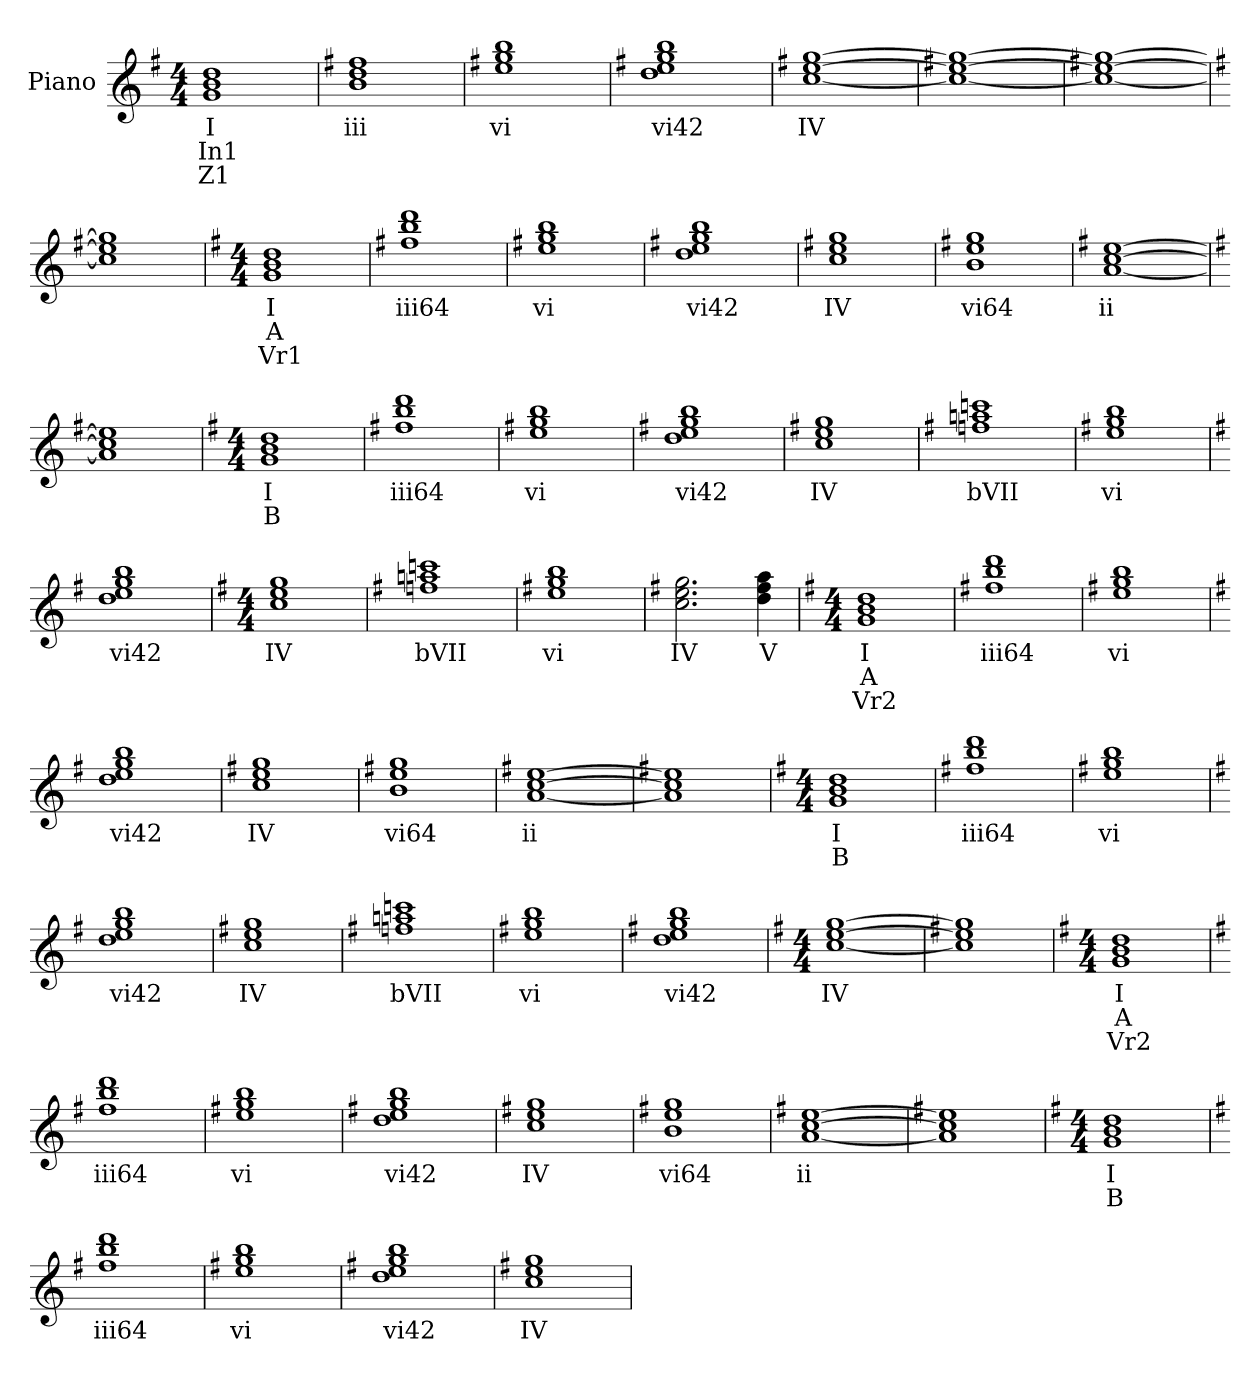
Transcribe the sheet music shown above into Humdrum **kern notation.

**kern	**text	**text	**text
*part1	*part1	*part1	*part1
*staff1	*staff1	*staff1	*staff1
*I"Piano	*	*	*
*I'Pno	*	*	*
*k[f#]	*	*	*
*G:	*	*	*
*M4/4	*	*	*
=	=	=	=
1g 1b 1dd	I	In1	Z1
=	=	=	=
*k[f#]	*	*	*
*G:	*	*	*
1b 1dd 1ff#	iii	.	.
=	=	=	=
*k[f#]	*	*	*
*G:	*	*	*
1ee 1gg 1bb	vi	.	.
=	=	=	=
*k[f#]	*	*	*
*G:	*	*	*
1dd 1ee 1gg 1bb	vi42	.	.
=	=	=	=
*k[f#]	*	*	*
*G:	*	*	*
[1cc [1ee [1gg	IV	.	.
=	=	=	=
*k[f#]	*	*	*
*G:	*	*	*
1cc_ 1ee_ 1gg_	.	.	.
=	=	=	=
*k[f#]	*	*	*
*G:	*	*	*
1cc_ 1ee_ 1gg_	.	.	.
=	=	=	=
*k[f#]	*	*	*
*G:	*	*	*
1cc] 1ee] 1gg]	.	.	.
=	=	=	=
*k[f#]	*	*	*
*G:	*	*	*
*M4/4	*	*	*
1g 1b 1dd	I	A	Vr1
=	=	=	=
*k[f#]	*	*	*
*G:	*	*	*
1ff# 1bb 1ddd	iii64	.	.
=	=	=	=
*k[f#]	*	*	*
*G:	*	*	*
1ee 1gg 1bb	vi	.	.
=	=	=	=
*k[f#]	*	*	*
*G:	*	*	*
1dd 1ee 1gg 1bb	vi42	.	.
=	=	=	=
*k[f#]	*	*	*
*G:	*	*	*
1cc 1ee 1gg	IV	.	.
=	=	=	=
*k[f#]	*	*	*
*G:	*	*	*
1b 1ee 1gg	vi64	.	.
=	=	=	=
*k[f#]	*	*	*
*G:	*	*	*
[1a [1cc [1ee	ii	.	.
=	=	=	=
*k[f#]	*	*	*
*G:	*	*	*
1a] 1cc] 1ee]	.	.	.
=	=	=	=
*k[f#]	*	*	*
*G:	*	*	*
*M4/4	*	*	*
1g 1b 1dd	I	B	.
=	=	=	=
*k[f#]	*	*	*
*G:	*	*	*
1ff# 1bb 1ddd	iii64	.	.
=	=	=	=
*k[f#]	*	*	*
*G:	*	*	*
1ee 1gg 1bb	vi	.	.
=	=	=	=
*k[f#]	*	*	*
*G:	*	*	*
1dd 1ee 1gg 1bb	vi42	.	.
=	=	=	=
*k[f#]	*	*	*
*G:	*	*	*
1cc 1ee 1gg	IV	.	.
=	=	=	=
*k[f#]	*	*	*
*G:	*	*	*
1ffn 1aan 1cccn	bVII	.	.
=	=	=	=
*k[f#]	*	*	*
*G:	*	*	*
1ee 1gg 1bb	vi	.	.
=	=	=	=
*k[f#]	*	*	*
*G:	*	*	*
1dd 1ee 1gg 1bb	vi42	.	.
=	=	=	=
*k[f#]	*	*	*
*G:	*	*	*
*M4/4	*	*	*
1cc 1ee 1gg	IV	.	.
=	=	=	=
*k[f#]	*	*	*
*G:	*	*	*
1ffn 1aan 1cccn	bVII	.	.
=	=	=	=
*k[f#]	*	*	*
*G:	*	*	*
1ee 1gg 1bb	vi	.	.
=	=	=	=
*k[f#]	*	*	*
*G:	*	*	*
2.cc 2.ee 2.gg	IV	.	.
4dd 4ff# 4aa	V	.	.
=	=	=	=
*k[f#]	*	*	*
*G:	*	*	*
*M4/4	*	*	*
1g 1b 1dd	I	A	Vr2
=	=	=	=
*k[f#]	*	*	*
*G:	*	*	*
1ff# 1bb 1ddd	iii64	.	.
=	=	=	=
*k[f#]	*	*	*
*G:	*	*	*
1ee 1gg 1bb	vi	.	.
=	=	=	=
*k[f#]	*	*	*
*G:	*	*	*
1dd 1ee 1gg 1bb	vi42	.	.
=	=	=	=
*k[f#]	*	*	*
*G:	*	*	*
1cc 1ee 1gg	IV	.	.
=	=	=	=
*k[f#]	*	*	*
*G:	*	*	*
1b 1ee 1gg	vi64	.	.
=	=	=	=
*k[f#]	*	*	*
*G:	*	*	*
[1a [1cc [1ee	ii	.	.
=	=	=	=
*k[f#]	*	*	*
*G:	*	*	*
1a] 1cc] 1ee]	.	.	.
=	=	=	=
*k[f#]	*	*	*
*G:	*	*	*
*M4/4	*	*	*
1g 1b 1dd	I	B	.
=	=	=	=
*k[f#]	*	*	*
*G:	*	*	*
1ff# 1bb 1ddd	iii64	.	.
=	=	=	=
*k[f#]	*	*	*
*G:	*	*	*
1ee 1gg 1bb	vi	.	.
=	=	=	=
*k[f#]	*	*	*
*G:	*	*	*
1dd 1ee 1gg 1bb	vi42	.	.
=	=	=	=
*k[f#]	*	*	*
*G:	*	*	*
1cc 1ee 1gg	IV	.	.
=	=	=	=
*k[f#]	*	*	*
*G:	*	*	*
1ffn 1aan 1cccn	bVII	.	.
=	=	=	=
*k[f#]	*	*	*
*G:	*	*	*
1ee 1gg 1bb	vi	.	.
=	=	=	=
*k[f#]	*	*	*
*G:	*	*	*
1dd 1ee 1gg 1bb	vi42	.	.
=	=	=	=
*k[f#]	*	*	*
*G:	*	*	*
*M4/4	*	*	*
[1cc [1ee [1gg	IV	.	.
=	=	=	=
*k[f#]	*	*	*
*G:	*	*	*
1cc] 1ee] 1gg]	.	.	.
=	=	=	=
*k[f#]	*	*	*
*G:	*	*	*
*M4/4	*	*	*
1g 1b 1dd	I	A	Vr2
=	=	=	=
*k[f#]	*	*	*
*G:	*	*	*
1ff# 1bb 1ddd	iii64	.	.
=	=	=	=
*k[f#]	*	*	*
*G:	*	*	*
1ee 1gg 1bb	vi	.	.
=	=	=	=
*k[f#]	*	*	*
*G:	*	*	*
1dd 1ee 1gg 1bb	vi42	.	.
=	=	=	=
*k[f#]	*	*	*
*G:	*	*	*
1cc 1ee 1gg	IV	.	.
=	=	=	=
*k[f#]	*	*	*
*G:	*	*	*
1b 1ee 1gg	vi64	.	.
=	=	=	=
*k[f#]	*	*	*
*G:	*	*	*
[1a [1cc [1ee	ii	.	.
=	=	=	=
*k[f#]	*	*	*
*G:	*	*	*
1a] 1cc] 1ee]	.	.	.
=	=	=	=
*k[f#]	*	*	*
*G:	*	*	*
*M4/4	*	*	*
1g 1b 1dd	I	B	.
=	=	=	=
*k[f#]	*	*	*
*G:	*	*	*
1ff# 1bb 1ddd	iii64	.	.
=	=	=	=
*k[f#]	*	*	*
*G:	*	*	*
1ee 1gg 1bb	vi	.	.
=	=	=	=
*k[f#]	*	*	*
*G:	*	*	*
1dd 1ee 1gg 1bb	vi42	.	.
=	=	=	=
*k[f#]	*	*	*
*G:	*	*	*
1cc 1ee 1gg	IV	.	.
=	=	=	=
*-	*-	*-	*-
